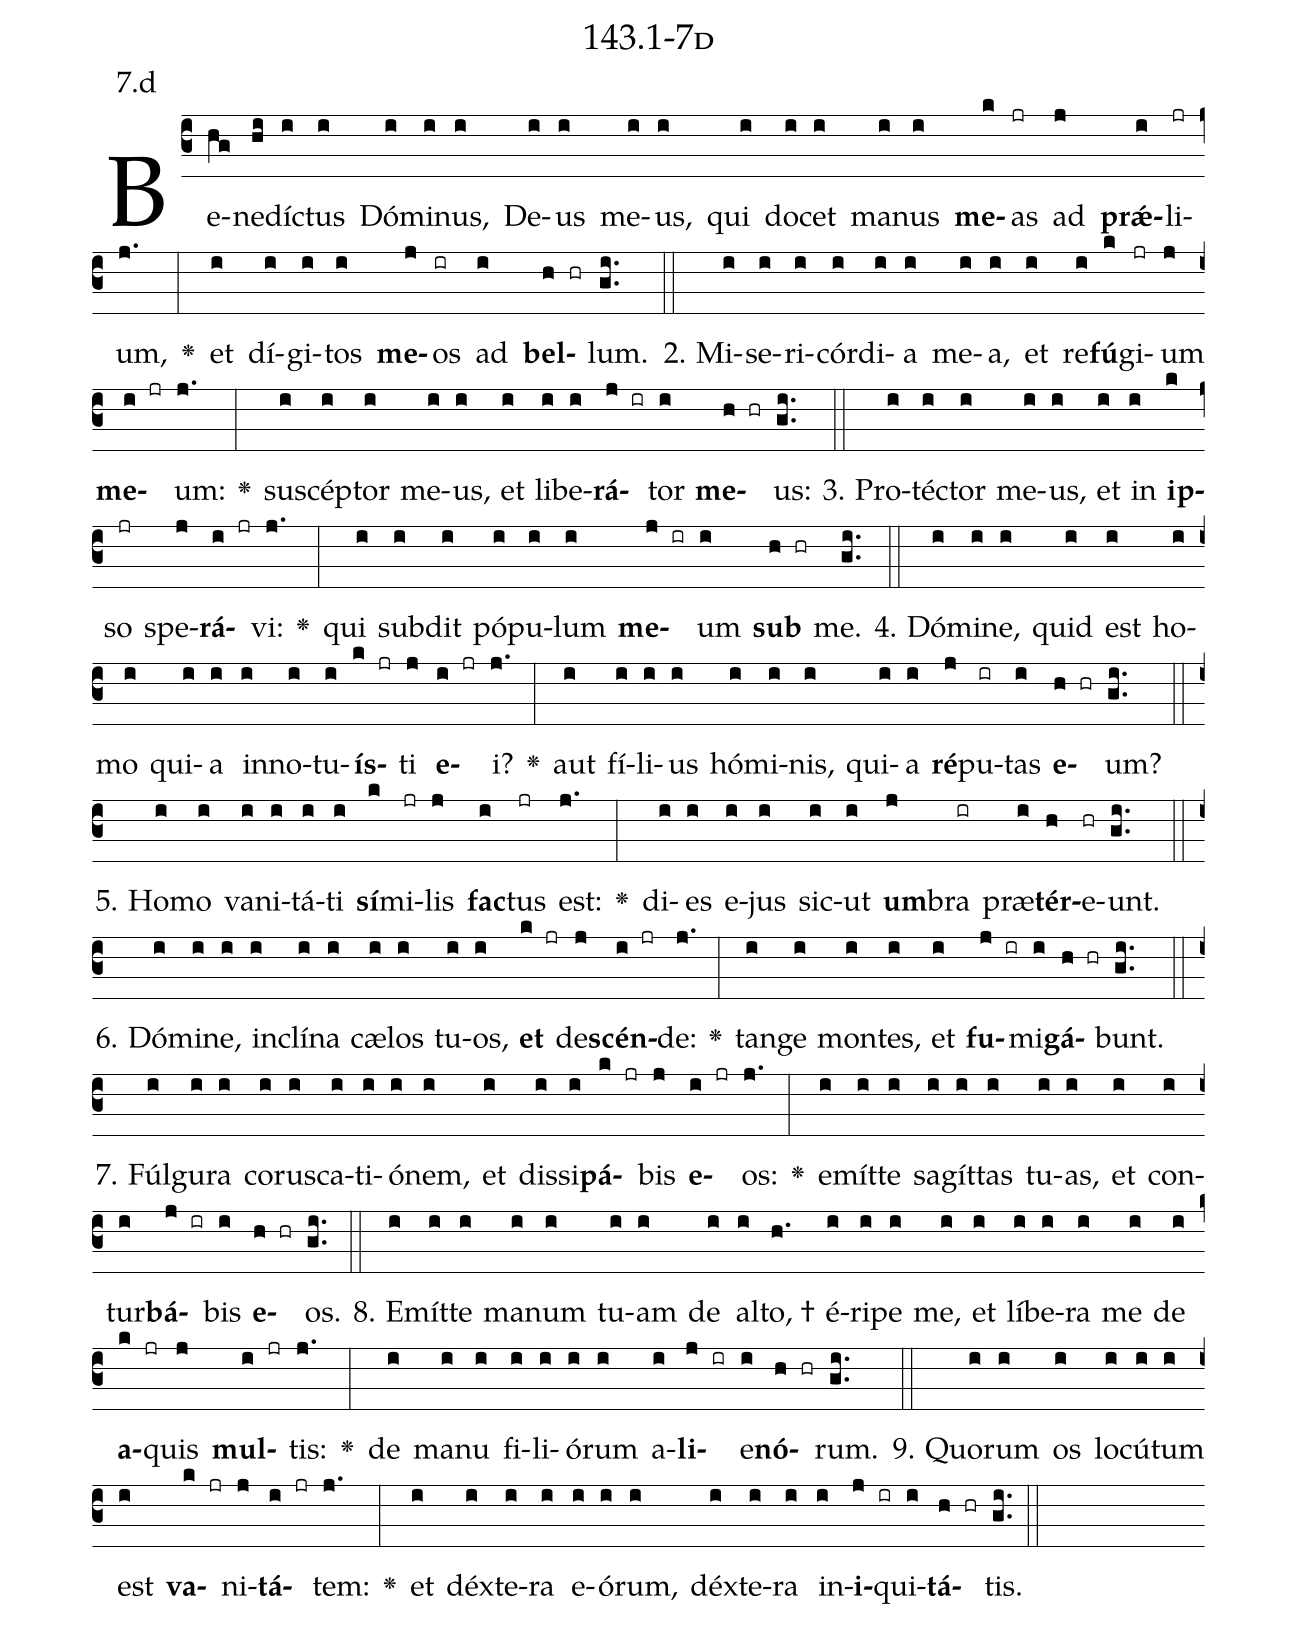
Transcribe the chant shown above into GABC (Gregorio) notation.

name: 143.1-7d;
annotation: 7.d;
%%
(c3)Be(hg)ne(hi)díc(i)tus(i) Dó(i)mi(i)nus,(i) De(i)us(i) me(i)us,(i) qui(i) do(i)cet(i) ma(i)nus(i) <b>me</b>(k)as(jr) ad(j) <b>prǽ</b>(i)li(jr)um,(j.) <v>\greheightstar</v>(:) et(i) dí(i)gi(i)tos(i) <b>me</b>(j)os(ir) ad(i) <b>bel</b>(h hr)lum.(gi..) (::)
2. Mi(i)se(i)ri(i)cór(i)di(i)a(i) me(i)a,(i) et(i) re(i)<b>fú</b>(k)gi(jr)um(j) <b>me</b>(i jr)um:(j.) <v>\greheightstar</v>(:) su(i)scép(i)tor(i) me(i)us,(i) et(i) li(i)be(i)<b>rá</b>(j ir)tor(i) <b>me</b>(h hr)us:(gi..) (::)
3. Pro(i)téc(i)tor(i) me(i)us,(i) et(i) in(i) <b>ip</b>(k)so(jr) spe(j)<b>rá</b>(i jr)vi:(j.) <v>\greheightstar</v>(:) qui(i) sub(i)dit(i) pó(i)pu(i)lum(i) <b>me</b>(j ir)um(i) <b>sub</b>(h hr) me.(gi..) (::)
4. Dó(i)mi(i)ne,(i) quid(i) est(i) ho(i)mo(i) qui(i)a(i) in(i)no(i)tu(i)<b>ís</b>(k jr)ti(j) <b>e</b>(i jr)i?(j.) <v>\greheightstar</v>(:) aut(i) fí(i)li(i)us(i) hó(i)mi(i)nis,(i) qui(i)a(i) <b>ré</b>(j)pu(ir)tas(i) <b>e</b>(h hr)um?(gi..) (::)
5. Ho(i)mo(i) va(i)ni(i)tá(i)ti(i) <b>sí</b>(k)mi(jr)lis(j) <b>fac</b>(i)tus(jr) est:(j.) <v>\greheightstar</v>(:) di(i)es(i) e(i)jus(i) sic(i)ut(i) <b>um</b>(j)bra(ir) præ(i)<b>tér</b>(h)e(hr)unt.(gi..) (::)
6. Dó(i)mi(i)ne,(i) in(i)clí(i)na(i) cæ(i)los(i) tu(i)os,(i) <b>et</b>(k jr) de(j)<b>scén</b>(i jr)de:(j.) <v>\greheightstar</v>(:) tan(i)ge(i) mon(i)tes,(i) et(i) <b>fu</b>(j ir)mi(i)<b>gá</b>(h hr)bunt.(gi..) (::)
7. Fúl(i)gu(i)ra(i) co(i)rus(i)ca(i)ti(i)ó(i)nem,(i) et(i) dis(i)si(i)<b>pá</b>(k jr)bis(j) <b>e</b>(i jr)os:(j.) <v>\greheightstar</v>(:) e(i)mít(i)te(i) sa(i)gít(i)tas(i) tu(i)as,(i) et(i) con(i)tur(i)<b>bá</b>(j ir)bis(i) <b>e</b>(h hr)os.(gi..) (::)
8. E(i)mít(i)te(i) ma(i)num(i) tu(i)am(i) de(i) al(i)to, †(h.) é(i)ri(i)pe(i) me,(i) et(i) lí(i)be(i)ra(i) me(i) de(i) <b>a</b>(k jr)quis(j) <b>mul</b>(i jr)tis:(j.) <v>\greheightstar</v>(:) de(i) ma(i)nu(i) fi(i)li(i)ó(i)rum(i) a(i)<b>li</b>(j ir)e(i)<b>nó</b>(h hr)rum.(gi..) (::)
9. Quo(i)rum(i) os(i) lo(i)cú(i)tum(i) est(i) <b>va</b>(k jr)ni(j)<b>tá</b>(i jr)tem:(j.) <v>\greheightstar</v>(:) et(i) déx(i)te(i)ra(i) e(i)ó(i)rum,(i) déx(i)te(i)ra(i) in(i)<b>i</b>(j ir)qui(i)<b>tá</b>(h hr)tis.(gi..) (::)
